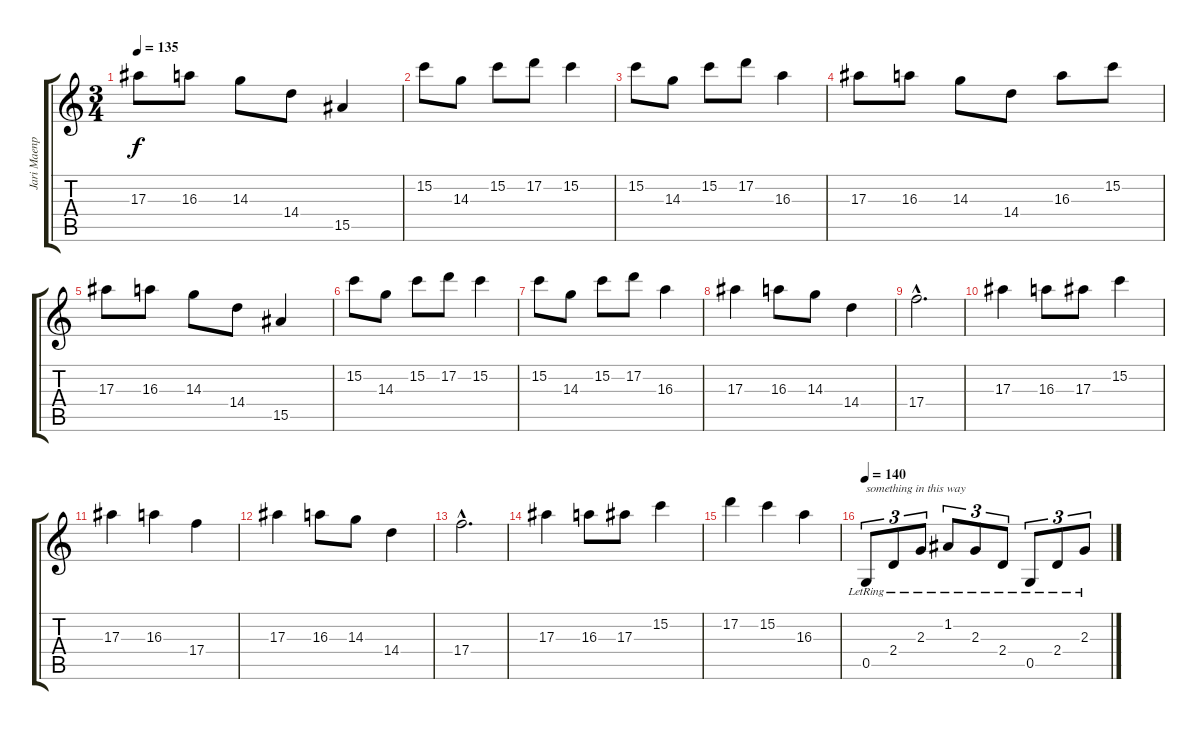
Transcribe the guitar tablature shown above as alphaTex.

\track ("Jari Maenpäa" "Jari Maenp") {instrument distortionguitar}
\staff {score tabs}
\tuning (D4 A3 F3 C3 G2 D2) {hide}
\ts (3 4)
\tempo 135
\clef g2
\ks c
17.3.8{dy f} 16.3.8 14.3.8 14.4.8 15.5.4 |
15.2.8 14.3.8 15.2.8 17.2.8 15.2.4 |
15.2.8 14.3.8 15.2.8 17.2.8 16.3.4 |
17.3.8 16.3.8 14.3.8 14.4.8 16.3.8 15.2.8 |
17.3.8 16.3.8 14.3.8 14.4.8 15.5.4 |
15.2.8 14.3.8 15.2.8 17.2.8 15.2.4 |
15.2.8 14.3.8 15.2.8 17.2.8 16.3.4 |
17.3.4 16.3.8 14.3.8 14.4.4 |
17.4{hac}.2{d} |
17.3.4 16.3.8 17.3.8 15.2.4 |
17.3.4 16.3.4 17.4.4 |
17.3.4 16.3.8 14.3.8 14.4.4 |
17.4{hac}.2{d} |
17.3.4 16.3.8 17.3.8 15.2.4 |
17.2.4 15.2.4 16.3.4 |
\tempo 140
0.5{lr}.8{tu (3 2) txt "something in this way" instrument acousticguitarnylon} 2.4{lr}.8{tu (3 2)} 2.3{lr}.8{tu (3 2)} 1.2{lr}.8{tu (3 2)} 2.3{lr}.8{tu (3 2)} 2.4{lr}.8{tu (3 2)} 0.5{lr}.8{tu (3 2)} 2.4{lr}.8{tu (3 2)} 2.3{lr}.8{tu (3 2)}
